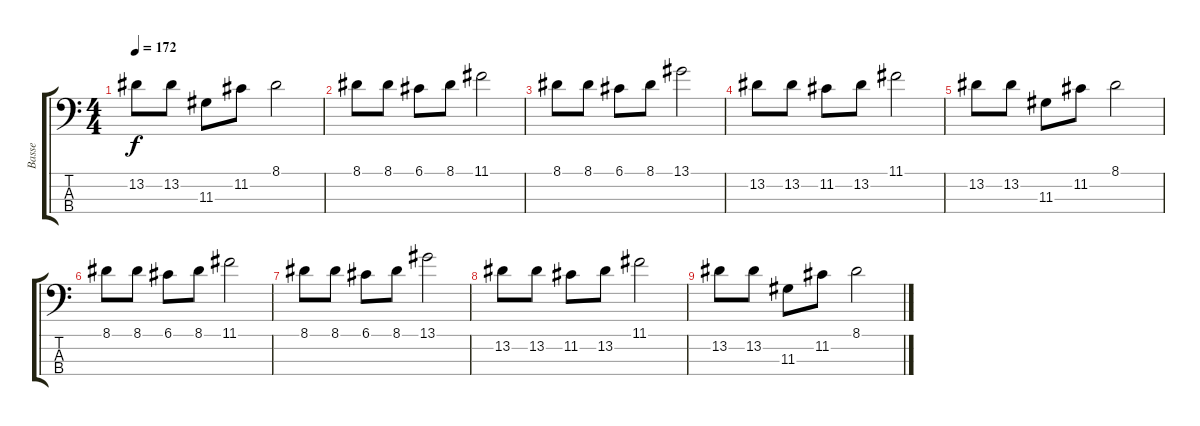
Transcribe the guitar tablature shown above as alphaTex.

\track ("Basse" "Basse") {instrument electricbassfinger}
\staff {score tabs}
\tuning (G2 D2 A1 E1) {hide}
\ts (4 4)
\tempo 172
\clef f4
\ks c
13.2.8{dy f} 13.2.8 11.3.8 11.2.8 8.1.2 |
8.1.8 8.1.8 6.1.8 8.1.8 11.1.2 |
8.1.8 8.1.8 6.1.8 8.1.8 13.1.2 |
13.2.8 13.2.8 11.2.8 13.2.8 11.1.2 |
13.2.8 13.2.8 11.3.8 11.2.8 8.1.2 |
8.1.8 8.1.8 6.1.8 8.1.8 11.1.2 |
8.1.8 8.1.8 6.1.8 8.1.8 13.1.2 |
13.2.8 13.2.8 11.2.8 13.2.8 11.1.2 |
13.2.8 13.2.8 11.3.8 11.2.8 8.1.2
